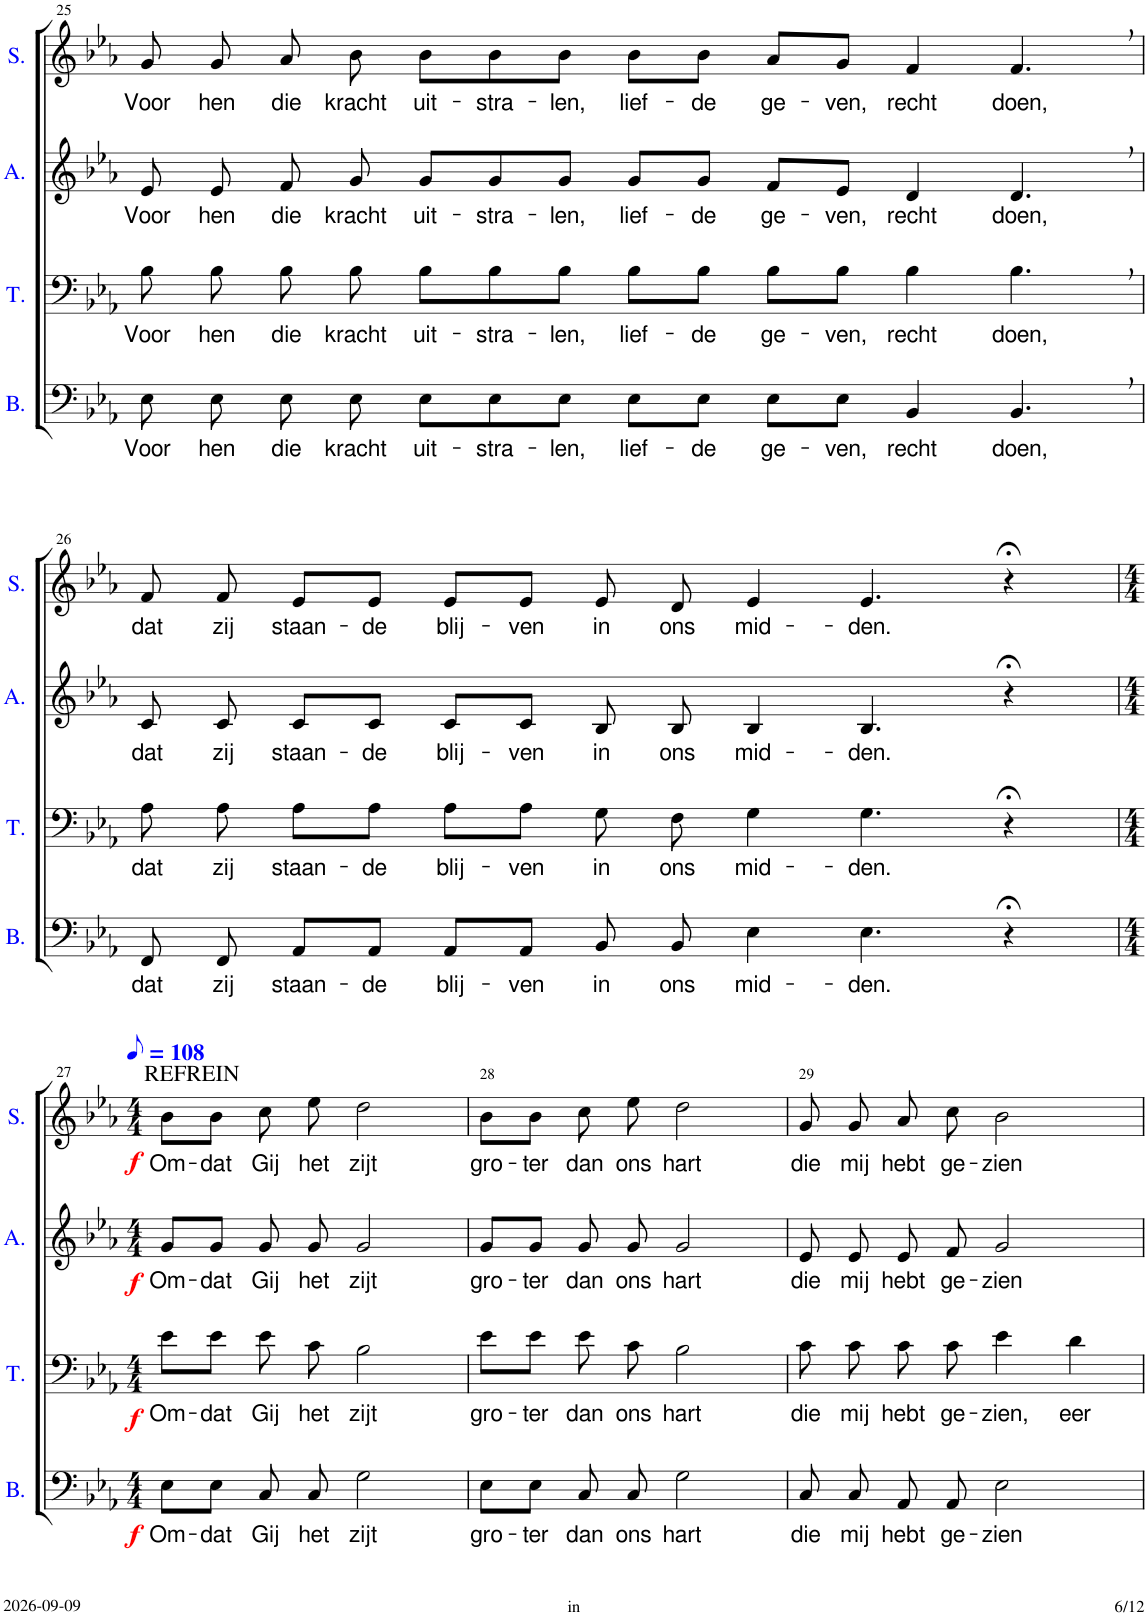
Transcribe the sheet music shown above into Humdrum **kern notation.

**kern	**text	**dynam	**kern	**text	**dynam	**kern	**text	**dynam	**kern	**text	**dynam
*part4	*part4	*part4	*part3	*part3	*part3	*part2	*part2	*part2	*part1	*part1	*part1
*staff4	*staff4	*staff4	*staff3	*staff3	*staff3	*staff2	*staff2	*staff2	*staff1	*staff1	*staff1
*I"Bass	*	*	*I"Tenor	*	*	*I"Alto	*	*	*I"Soprano	*	*
*I'B.	*	*	*I'T.	*	*	*I'A.	*	*	*I'S.	*	*
!!LO:PB:g=z
*clefF4	*	*	*clefF4	*	*	*clefG2	*	*	*clefG2	*	*
*k[b-e-a-]	*	*	*k[b-e-a-]	*	*	*k[b-e-a-]	*	*	*k[b-e-a-]	*	*
*M4/4	*	*	*M4/4	*	*	*M4/4	*	*	*M4/4	*	*
=25	=25	=25	=25	=25	=25	=25	=25	=25	=25	=25	=25
!	!LO:LY:b	!	!	!LO:LY:b	!	!	!LO:LY:b	!	!	!LO:LY:b	!
8E-\	Voor	.	8B-\	Voor	.	8e-/	Voor	.	8g/	Voor	.
!	!LO:LY:b	!	!	!LO:LY:b	!	!	!LO:LY:b	!	!	!LO:LY:b	!
8E-\	hen	.	8B-\	hen	.	8e-/	hen	.	8g/	hen	.
!	!LO:LY:b	!	!	!LO:LY:b	!	!	!LO:LY:b	!	!	!LO:LY:b	!
8E-\	die	.	8B-\	die	.	8f/	die	.	8a-/	die	.
!	!LO:LY:b	!	!	!LO:LY:b	!	!	!LO:LY:b	!	!	!LO:LY:b	!
8E-\	kracht	.	8B-\	kracht	.	8g/	kracht	.	8b-\	kracht	.
!	!LO:LY:b	!	!	!LO:LY:b	!	!	!LO:LY:b	!	!	!LO:LY:b	!
8E-\L	uit-	.	8B-\L	uit-	.	8g/L	uit-	.	8b-\L	uit-	.
!	!LO:LY:b	!	!	!LO:LY:b	!	!	!LO:LY:b	!	!	!LO:LY:b	!
8E-\	-stra-	.	8B-\	-stra-	.	8g/	-stra-	.	8b-\	-stra-	.
!	!LO:LY:b	!	!	!LO:LY:b	!	!	!LO:LY:b	!	!	!LO:LY:b	!
8E-\J	-len,	.	8B-\J	-len,	.	8g/J	-len,	.	8b-\J	-len,	.
!	!LO:LY:b	!	!	!LO:LY:b	!	!	!LO:LY:b	!	!	!LO:LY:b	!
8E-\L	lief-	.	8B-\L	lief-	.	8g/L	lief-	.	8b-\L	lief-	.
!	!LO:LY:b	!	!	!LO:LY:b	!	!	!LO:LY:b	!	!	!LO:LY:b	!
8E-\J	-de	.	8B-\J	-de	.	8g/J	-de	.	8b-\J	-de	.
!	!LO:LY:b	!	!	!LO:LY:b	!	!	!LO:LY:b	!	!	!LO:LY:b	!
8E-\L	ge-	.	8B-\L	ge-	.	8f/L	ge-	.	8a-/L	ge-	.
!	!LO:LY:b	!	!	!LO:LY:b	!	!	!LO:LY:b	!	!	!LO:LY:b	!
8E-\J	-ven,	.	8B-\J	-ven,	.	8e-/J	-ven,	.	8g/J	-ven,	.
!	!LO:LY:b	!	!	!LO:LY:b	!	!	!LO:LY:b	!	!	!LO:LY:b	!
4BB-/	recht	.	4B-\	recht	.	4d/	recht	.	4f/	recht	.
!	!LO:LY:b	!	!	!LO:LY:b	!	!	!LO:LY:b	!	!	!LO:LY:b	!
4.BB-,/	doen,	.	4.B-,\	doen,	.	4.d,/	doen,	.	4.f,/	doen,	.
!!LO:LB:g=z
=26	=26	=26	=26	=26	=26	=26	=26	=26	=26	=26	=26
!	!LO:LY:b	!	!	!LO:LY:b	!	!	!LO:LY:b	!	!	!LO:LY:b	!
8FF/	dat	.	8A-\	dat	.	8c/	dat	.	8f/	dat	.
!	!LO:LY:b	!	!	!LO:LY:b	!	!	!LO:LY:b	!	!	!LO:LY:b	!
8FF/	zij	.	8A-\	zij	.	8c/	zij	.	8f/	zij	.
!	!LO:LY:b	!	!	!LO:LY:b	!	!	!LO:LY:b	!	!	!LO:LY:b	!
8AA-/L	staan-	.	8A-\L	staan-	.	8c/L	staan-	.	8e-/L	staan-	.
!	!LO:LY:b	!	!	!LO:LY:b	!	!	!LO:LY:b	!	!	!LO:LY:b	!
8AA-/J	-de	.	8A-\J	-de	.	8c/J	-de	.	8e-/J	-de	.
!	!LO:LY:b	!	!	!LO:LY:b	!	!	!LO:LY:b	!	!	!LO:LY:b	!
8AA-/L	blij-	.	8A-\L	blij-	.	8c/L	blij-	.	8e-/L	blij-	.
!	!LO:LY:b	!	!	!LO:LY:b	!	!	!LO:LY:b	!	!	!LO:LY:b	!
8AA-/J	-ven	.	8A-\J	-ven	.	8c/J	-ven	.	8e-/J	-ven	.
!	!LO:LY:b	!	!	!LO:LY:b	!	!	!LO:LY:b	!	!	!LO:LY:b	!
8BB-/	in	.	8G\	in	.	8B-/	in	.	8e-/	in	.
!	!LO:LY:b	!	!	!LO:LY:b	!	!	!LO:LY:b	!	!	!LO:LY:b	!
8BB-/	ons	.	8F\	ons	.	8B-/	ons	.	8d/	ons	.
!	!LO:LY:b	!	!	!LO:LY:b	!	!	!LO:LY:b	!	!	!LO:LY:b	!
4E-\	mid-	.	4G\	mid-	.	4B-/	mid-	.	4e-/	mid-	.
!	!LO:LY:b	!	!	!LO:LY:b	!	!	!LO:LY:b	!	!	!LO:LY:b	!
4.E-\	-den.	.	4.G\	-den.	.	4.B-/	-den.	.	4.e-/	-den.	.
4r;<	.	.	4r;<	.	.	4r;<	.	.	4r;<	.	.
!!LO:LB:g=z
=27	=27	=27	=27	=27	=27	=27	=27	=27	=27	=27	=27
*M4/4	*	*	*M4/4	*	*	*M4/4	*	*	*M4/4	*	*
*	*	*	*	*	*	*	*	*	*MM54	*	*
!	!	!	!	!	!	!	!	!	!LO:TX:a:t=REFREIN	!	!
!	!LO:LY:b	!LO:DY:b	!	!LO:LY:b	!LO:DY:b	!	!LO:LY:b	!LO:DY:b	!	!LO:LY:b	!LO:DY:b
8E-\L	Om-	f	8e-\L	Om-	f	8g/L	Om-	f	8b-\L	-Om-	f
!	!LO:LY:b	!	!	!LO:LY:b	!	!	!LO:LY:b	!	!	!LO:LY:b	!
8E-\J	-dat	.	8e-\J	-dat	.	8g/J	-dat	.	8b-\J	-dat	.
!	!LO:LY:b	!	!	!LO:LY:b	!	!	!LO:LY:b	!	!	!LO:LY:b	!
8C/	Gij	.	8e-\	Gij	.	8g/	Gij	.	8cc\	Gij	.
!	!LO:LY:b	!	!	!LO:LY:b	!	!	!LO:LY:b	!	!	!LO:LY:b	!
8C/	het	.	8c\	het	.	8g/	het	.	8ee-\	het	.
!	!LO:LY:b	!	!	!LO:LY:b	!	!	!LO:LY:b	!	!	!LO:LY:b	!
2G\	zijt	.	2B-\	zijt	.	2g/	zijt	.	2dd\	zijt	.
=28	=28	=28	=28	=28	=28	=28	=28	=28	=28	=28	=28
!	!LO:LY:b	!	!	!LO:LY:b	!	!	!LO:LY:b	!	!	!LO:LY:b	!
8E-\L	gro-	.	8e-\L	gro-	.	8g/L	gro-	.	8b-\L	gro-	.
!	!LO:LY:b	!	!	!LO:LY:b	!	!	!LO:LY:b	!	!	!LO:LY:b	!
8E-\J	-ter	.	8e-\J	-ter	.	8g/J	-ter	.	8b-\J	-ter	.
!	!LO:LY:b	!	!	!LO:LY:b	!	!	!LO:LY:b	!	!	!LO:LY:b	!
8C/	dan	.	8e-\	dan	.	8g/	dan	.	8cc\	dan	.
!	!LO:LY:b	!	!	!LO:LY:b	!	!	!LO:LY:b	!	!	!LO:LY:b	!
8C/	ons	.	8c\	ons	.	8g/	ons	.	8ee-\	ons	.
!	!LO:LY:b	!	!	!LO:LY:b	!	!	!LO:LY:b	!	!	!LO:LY:b	!
2G\	hart	.	2B-\	hart	.	2g/	hart	.	2dd\	hart	.
=29	=29	=29	=29	=29	=29	=29	=29	=29	=29	=29	=29
!	!LO:LY:b	!	!	!LO:LY:b	!	!	!LO:LY:b	!	!	!LO:LY:b	!
8C/	die	.	8c\	die	.	8e-/	die	.	8g/	die	.
!	!LO:LY:b	!	!	!LO:LY:b	!	!	!LO:LY:b	!	!	!LO:LY:b	!
8C/	mij	.	8c\	mij	.	8e-/	mij	.	8g/	mij	.
!	!LO:LY:b	!	!	!LO:LY:b	!	!	!LO:LY:b	!	!	!LO:LY:b	!
8AA-/	hebt	.	8c\	hebt	.	8e-/	hebt	.	8a-/	hebt	.
!	!LO:LY:b	!	!	!LO:LY:b	!	!	!LO:LY:b	!	!	!LO:LY:b	!
8AA-/	ge-	.	8c\	ge-	.	8f/	ge-	.	8cc\	ge-	.
!	!LO:LY:b	!	!	!LO:LY:b	!	!	!LO:LY:b	!	!	!LO:LY:b	!
2E-\	-zien	.	4e-\	-zien,	.	2g/	-zien	.	2b-\	-zien	.
!	!	!	!	!LO:LY:b	!	!	!	!	!	!	!
.	.	.	4d\	eer	.	.	.	.	.	.	.
=	=	=	=	=	=	=	=	=	=	=	=
*-	*-	*-	*-	*-	*-	*-	*-	*-	*-	*-	*-
